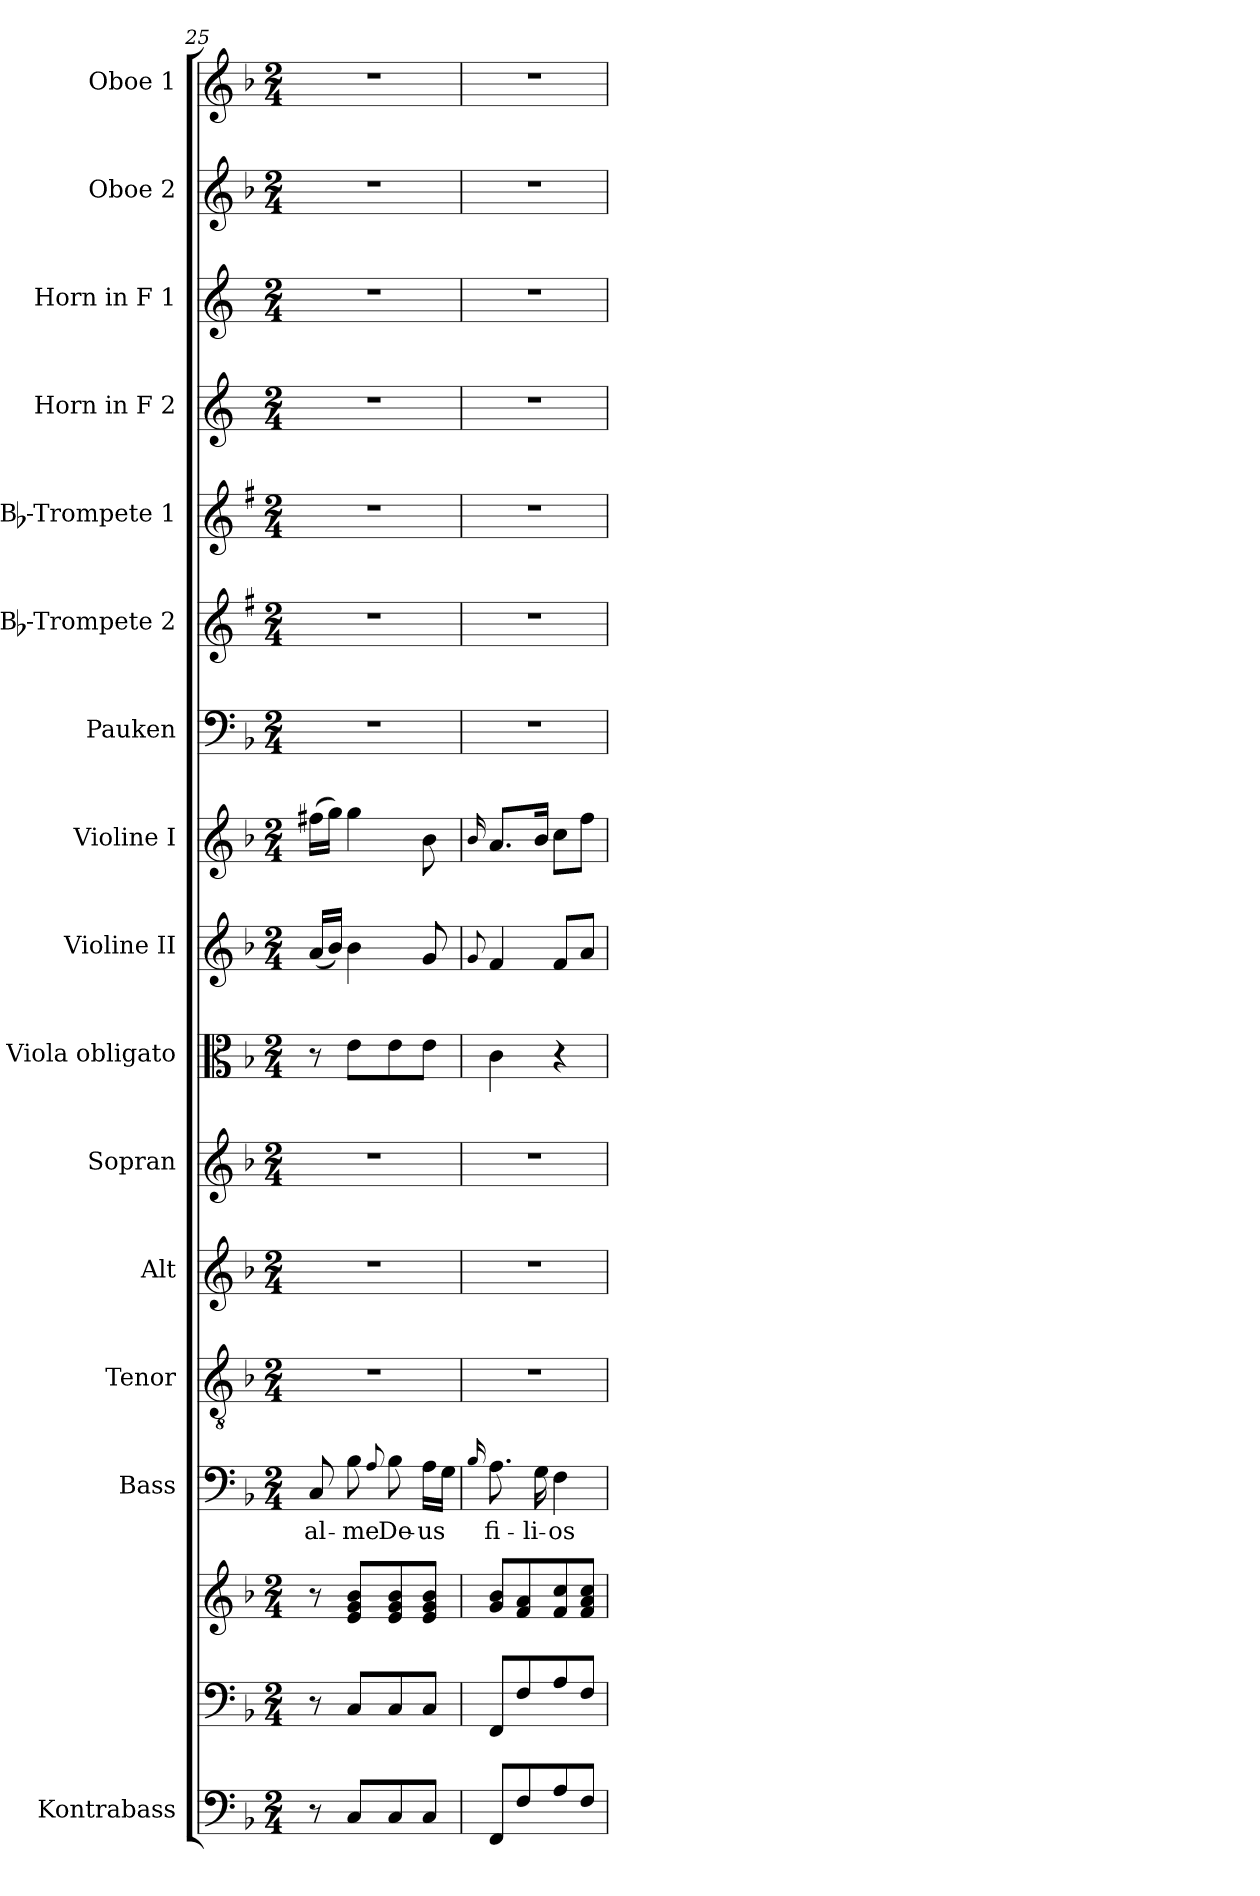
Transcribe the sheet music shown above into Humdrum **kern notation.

**kern	**kern	**kern	**kern	**text	**kern	**kern	**kern	**kern	**kern	**kern	**kern	**kern	**kern	**kern	**kern	**kern	**kern
*part16	*part15	*part15	*part14	*part14	*part13	*part12	*part11	*part10	*part9	*part8	*part7	*part6	*part5	*part4	*part3	*part2	*part1
*staff17	*staff16	*staff15	*staff14	*staff14	*staff13	*staff12	*staff11	*staff10	*staff9	*staff8	*staff7	*staff6	*staff5	*staff4	*staff3	*staff2	*staff1
*I"Kontrabass	*	*	*I"Bass	*	*I"Tenor	*I"Alt	*I"Sopran	*I"Viola obligato	*I"Violine II	*I"Violine I	*I"Pauken	*I"Bb-Trompete 2	*I"Bb-Trompete 1	*I"Horn in F 2	*I"Horn in F 1	*I"Oboe 2	*I"Oboe 1
*I'Kb.	*	*	*I'B.	*	*I'T.	*I'A.	*I'S.	*I'Vla.	*I'Vl. II	*I'Vl. I	*I'Pk.	*I'Bb Trp. 2	*I'Bb Trp. 1	*	*	*I'Ob. 2	*I'Ob. 1
*clefF4	*clefF4	*clefG2	*clefF4	*	*clefGv2	*clefG2	*clefG2	*clefC3	*clefG2	*clefG2	*clefF4	*clefG2	*clefG2	*clefG2	*clefG2	*clefG2	*clefG2
*ITrd7c12	*	*	*	*	*	*	*	*	*	*	*	*ITrd1c2	*ITrd1c2	*ITrd4c7	*ITrd4c7	*	*
*k[b-]	*k[b-]	*k[b-]	*k[b-]	*	*k[b-]	*k[b-]	*k[b-]	*k[b-]	*k[b-]	*k[b-]	*k[b-]	*k[b-]	*k[b-]	*k[b-]	*k[b-]	*k[b-]	*k[b-]
*F:	*F:	*F:	*F:	*	*F:	*F:	*F:	*F:	*F:	*F:	*F:	*F:	*F:	*F:	*F:	*F:	*F:
*M2/4	*M2/4	*M2/4	*M2/4	*	*M2/4	*M2/4	*M2/4	*M2/4	*M2/4	*M2/4	*M2/4	*M2/4	*M2/4	*M2/4	*M2/4	*M2/4	*M2/4
=25	=25	=25	=25	=25	=25	=25	=25	=25	=25	=25	=25	=25	=25	=25	=25	=25	=25
!	!	!	!	!LO:LY:b	!	!	!	!	!	!	!	!	!	!	!	!	!
8r	8r	8r	8C/	al-	2r	2r	2r	8r	(<16a/LL	(>16ff#X\LL	2r	2r	2r	2r	2r	2r	2r
.	.	.	.	.	.	.	.	.	16b-/JJ)	16gg\JJ)	.	.	.	.	.	.	.
!	!	!	!	!LO:LY:b	!	!	!	!	!	!	!	!	!	!	!	!	!
8CC/L	8C/L	8e/ 8g/ 8b-/L	8B-\	-me	.	.	.	8e\L	4b-\	4gg\	.	.	.	.	.	.	.
.	.	.	8qqA/	.	.	.	.	.	.	.	.	.	.	.	.	.	.
!	!	!	!	!LO:LY:b	!	!	!	!	!	!	!	!	!	!	!	!	!
8CC/	8C/	8e/ 8g/ 8b-/	8B-\	De-	.	.	.	8e\	.	.	.	.	.	.	.	.	.
!	!	!	!	!LO:LY:b	!	!	!	!	!	!	!	!	!	!	!	!	!
8CC/J	8C/J	8e/ 8g/ 8b-/J	16A\LL	-us	.	.	.	8e\J	8g/	8b-\	.	.	.	.	.	.	.
.	.	.	16G\JJ	.	.	.	.	.	.	.	.	.	.	.	.	.	.
=26	=26	=26	=26	=26	=26	=26	=26	=26	=26	=26	=26	=26	=26	=26	=26	=26	=26
.	.	.	16qqB-/	.	.	.	.	.	8qqg/	16qqb-/	.	.	.	.	.	.	.
!	!	!	!	!LO:LY:b	!	!	!	!	!	!	!	!	!	!	!	!	!
8FFF/L	8FF/L	8g/ 8b-/L	8.A\	fi-	2r	2r	2r	4c\	4f/	8.a/L	2r	2r	2r	2r	2r	2r	2r
8FF/	8F/	8f/ 8a/	.	.	.	.	.	.	.	.	.	.	.	.	.	.	.
!	!	!	!	!LO:LY:b	!	!	!	!	!	!	!	!	!	!	!	!	!
.	.	.	16G\	-li-	.	.	.	.	.	16b-/Jk	.	.	.	.	.	.	.
!	!	!	!	!LO:LY:b	!	!	!	!	!	!	!	!	!	!	!	!	!
8AA/	8A/	8f/ 8cc/	4F\	-os	.	.	.	4r	8f/L	8cc\L	.	.	.	.	.	.	.
8FF/J	8F/J	8f/ 8a/ 8cc/J	.	.	.	.	.	.	8a/J	8ff\J	.	.	.	.	.	.	.
=	=	=	=	=	=	=	=	=	=	=	=	=	=	=	=	=	=
*-	*-	*-	*-	*-	*-	*-	*-	*-	*-	*-	*-	*-	*-	*-	*-	*-	*-
